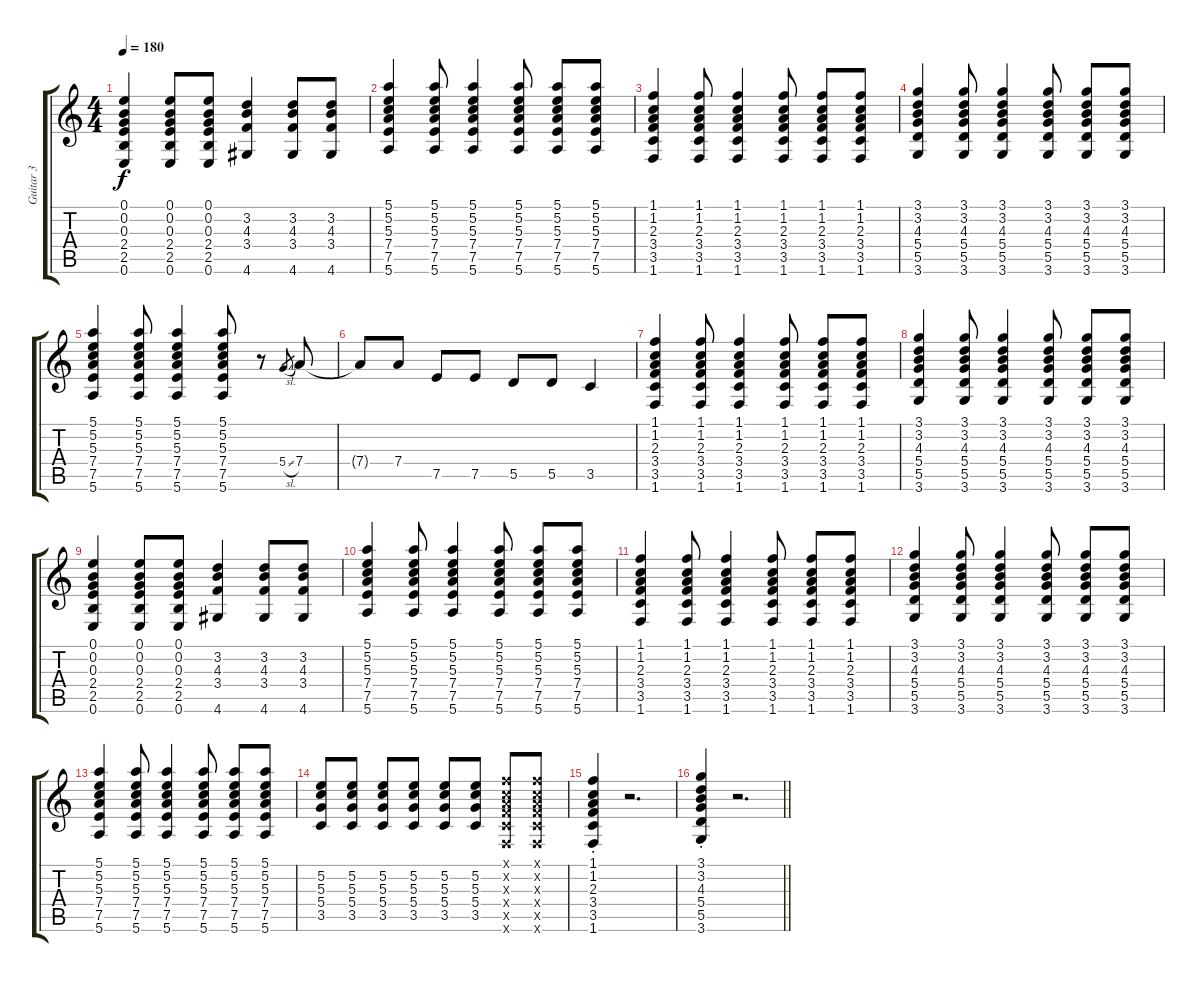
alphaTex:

\track ("Guitar 3" "Guitar 3") {instrument distortionguitar}
\staff {score tabs}
\tuning (E4 B3 G3 D3 A2 E2) {hide}
\ts (4 4)
\tempo 180
\clef g2
\ks c
(0.1 0.2 0.3 2.4 2.5 0.6).4{dy f} (0.1 0.2 0.3 2.4 2.5 0.6).8 (0.1 0.2 0.3 2.4 2.5 0.6).8 (3.2 4.3 3.4 4.6).4 (3.2 4.3 3.4 4.6).8 (3.2 4.3 3.4 4.6).8 |
(5.1 5.2 5.3 7.4 7.5 5.6).4 (5.1 5.2 5.3 7.4 7.5 5.6).8 (5.1 5.2 5.3 7.4 7.5 5.6).4 (5.1 5.2 5.3 7.4 7.5 5.6).8 (5.1 5.2 5.3 7.4 7.5 5.6).8 (5.1 5.2 5.3 7.4 7.5 5.6).8 |
(1.1 1.2 2.3 3.4 3.5 1.6).4 (1.1 1.2 2.3 3.4 3.5 1.6).8 (1.1 1.2 2.3 3.4 3.5 1.6).4 (1.1 1.2 2.3 3.4 3.5 1.6).8 (1.1 1.2 2.3 3.4 3.5 1.6).8 (1.1 1.2 2.3 3.4 3.5 1.6).8 |
(3.1 3.2 4.3 5.4 5.5 3.6).4 (3.1 3.2 4.3 5.4 5.5 3.6).8 (3.1 3.2 4.3 5.4 5.5 3.6).4 (3.1 3.2 4.3 5.4 5.5 3.6).8 (3.1 3.2 4.3 5.4 5.5 3.6).8 (3.1 3.2 4.3 5.4 5.5 3.6).8 |
(5.1 5.2 5.3 7.4 7.5 5.6).4 (5.1 5.2 5.3 7.4 7.5 5.6).8 (5.1 5.2 5.3 7.4 7.5 5.6).4 (5.1 5.2 5.3 7.4 7.5 5.6).8 r.8 5.4{sl}.8{gr} 7.4.8 |
7.4{t}.8 7.4.8 7.5.8 7.5.8 5.5.8 5.5.8 3.5.4 |
(1.1 1.2 2.3 3.4 3.5 1.6).4 (1.1 1.2 2.3 3.4 3.5 1.6).8 (1.1 1.2 2.3 3.4 3.5 1.6).4 (1.1 1.2 2.3 3.4 3.5 1.6).8 (1.1 1.2 2.3 3.4 3.5 1.6).8 (1.1 1.2 2.3 3.4 3.5 1.6).8 |
(3.1 3.2 4.3 5.4 5.5 3.6).4 (3.1 3.2 4.3 5.4 5.5 3.6).8 (3.1 3.2 4.3 5.4 5.5 3.6).4 (3.1 3.2 4.3 5.4 5.5 3.6).8 (3.1 3.2 4.3 5.4 5.5 3.6).8 (3.1 3.2 4.3 5.4 5.5 3.6).8 |
(0.1 0.2 0.3 2.4 2.5 0.6).4 (0.1 0.2 0.3 2.4 2.5 0.6).8 (0.1 0.2 0.3 2.4 2.5 0.6).8 (3.2 4.3 3.4 4.6).4 (3.2 4.3 3.4 4.6).8 (3.2 4.3 3.4 4.6).8 |
(5.1 5.2 5.3 7.4 7.5 5.6).4 (5.1 5.2 5.3 7.4 7.5 5.6).8 (5.1 5.2 5.3 7.4 7.5 5.6).4 (5.1 5.2 5.3 7.4 7.5 5.6).8 (5.1 5.2 5.3 7.4 7.5 5.6).8 (5.1 5.2 5.3 7.4 7.5 5.6).8 |
(1.1 1.2 2.3 3.4 3.5 1.6).4 (1.1 1.2 2.3 3.4 3.5 1.6).8 (1.1 1.2 2.3 3.4 3.5 1.6).4 (1.1 1.2 2.3 3.4 3.5 1.6).8 (1.1 1.2 2.3 3.4 3.5 1.6).8 (1.1 1.2 2.3 3.4 3.5 1.6).8 |
(3.1 3.2 4.3 5.4 5.5 3.6).4 (3.1 3.2 4.3 5.4 5.5 3.6).8 (3.1 3.2 4.3 5.4 5.5 3.6).4 (3.1 3.2 4.3 5.4 5.5 3.6).8 (3.1 3.2 4.3 5.4 5.5 3.6).8 (3.1 3.2 4.3 5.4 5.5 3.6).8 |
(5.1 5.2 5.3 7.4 7.5 5.6).4 (5.1 5.2 5.3 7.4 7.5 5.6).8 (5.1 5.2 5.3 7.4 7.5 5.6).4 (5.1 5.2 5.3 7.4 7.5 5.6).8 (5.1 5.2 5.3 7.4 7.5 5.6).8 (5.1 5.2 5.3 7.4 7.5 5.6).8 |
(5.2 5.3 5.4 3.5).8 (5.2 5.3 5.4 3.5).8 (5.2 5.3 5.4 3.5).8 (5.2 5.3 5.4 3.5).8 (5.2 5.3 5.4 3.5).8 (5.2 5.3 5.4 3.5).8 (1.1{x} 1.2{x} 2.3{x} 3.4{x} 3.5{x} 1.6{x}).8 (1.1{x} 1.2{x} 2.3{x} 3.4{x} 3.5{x} 1.6{x}).8 |
(1.1 1.2{st} 2.3{st} 3.4{st} 3.5{st} 1.6{st}).4 r.2{d} |
\barLineRight lightlight
(3.1 3.2{st} 4.3{st} 5.4{st} 5.5{st} 3.6{st}).4 r.2{d}
